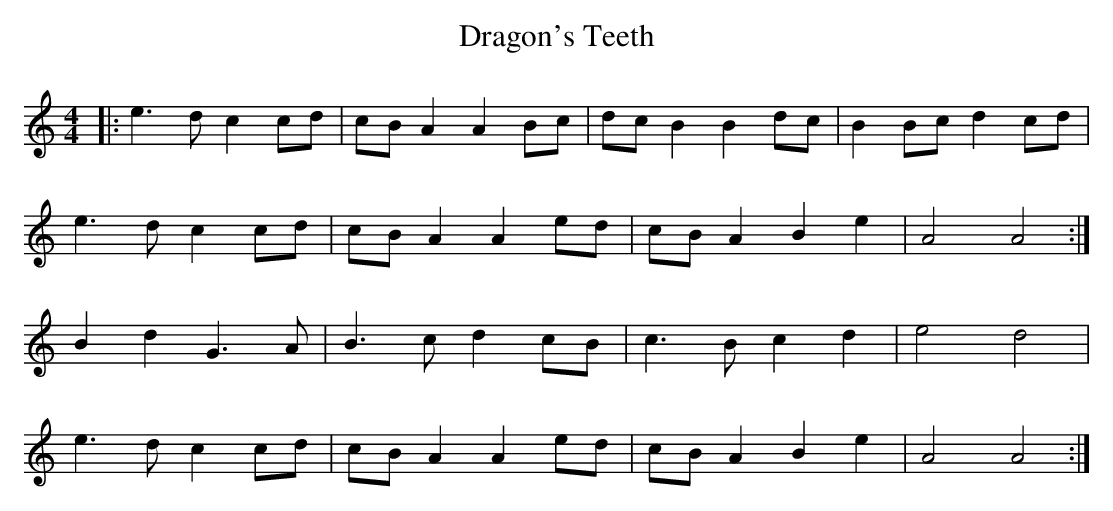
X:1
T: Dragon's Teeth
M: 4/4
L: 1/8
K: Amin
|:e3 d c2 cd|cB A2 A2 Bc|dc B2 B2 dc|B2 Bc d2 cd|
e3 d c2 cd|cB A2 A2 ed|cB A2 B2 e2|A4 A4:|
B2 d2 G3 A|B3 c d2 cB|c3 B c2 d2|e4 d4|
e3 d c2 cd|cB A2 A2 ed|cB A2 B2 e2|A4 A4:|
